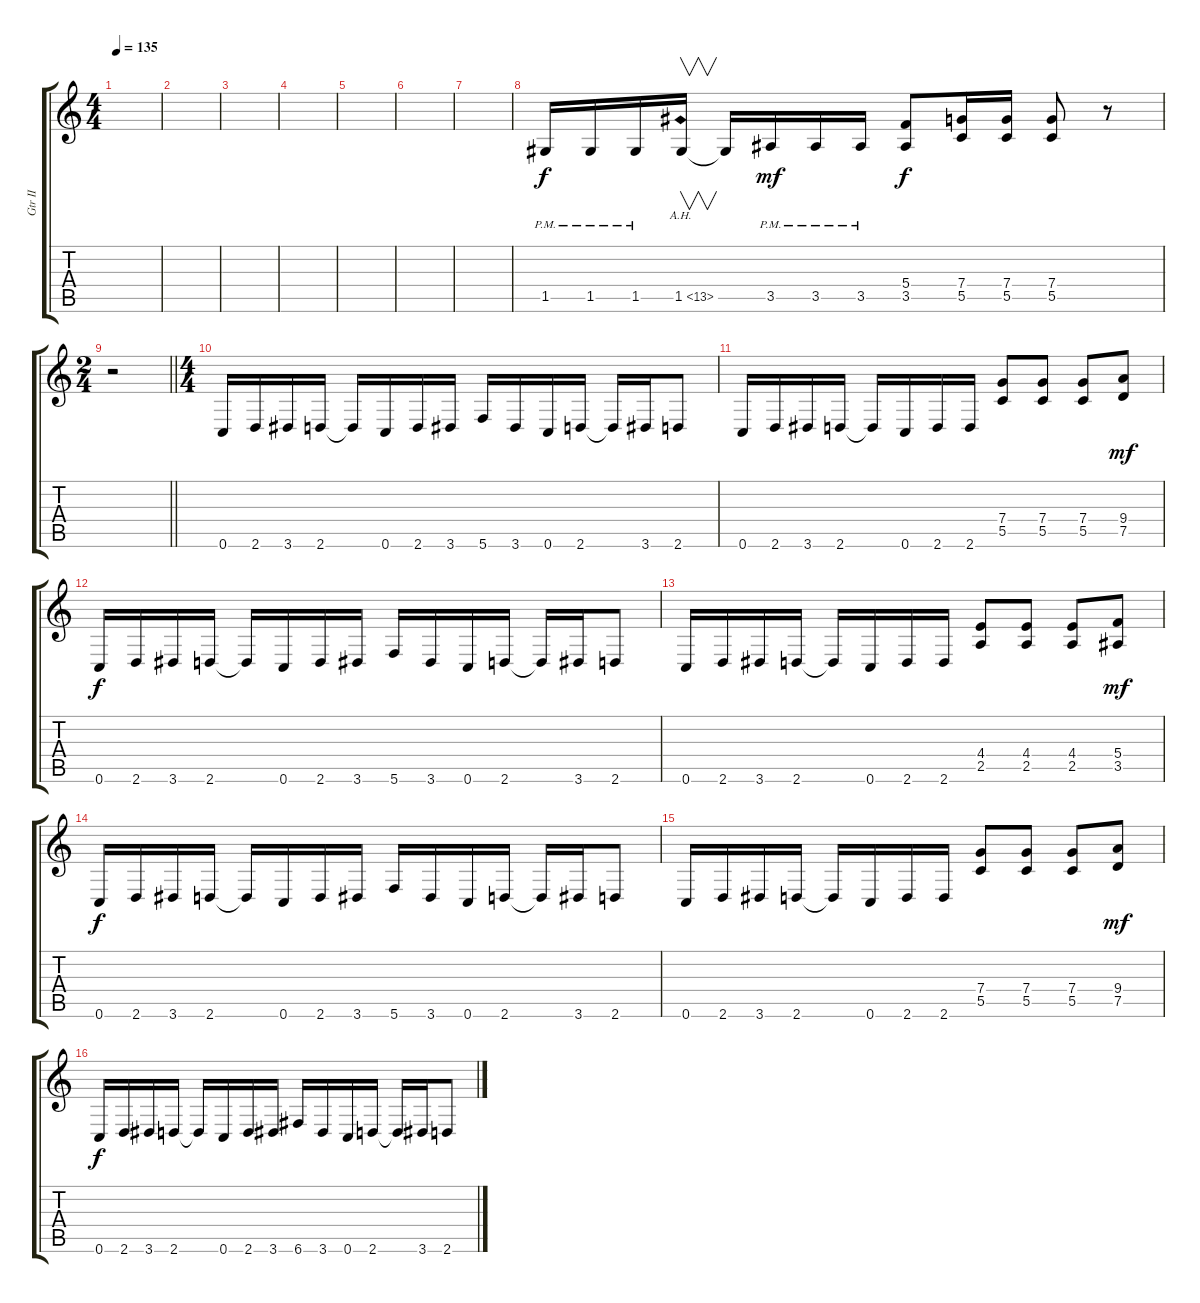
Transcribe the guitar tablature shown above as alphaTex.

\track ("Gtr II" "Gtr II") {instrument overdrivenguitar}
\staff {score tabs}
\tuning (D4 A3 F3 C3 G2 C2) {hide}
\ts (4 4)
\tempo 135
\clef g2
\ks c
|
|
|
|
|
|
|
1.5{pm}.16 1.5{pm}.16 1.5{pm}.16 1.5{ah 12}.16{v} 1.5{t}.16 3.5{pm}.16{dy mf} 3.5{pm}.16 3.5{pm}.16 (5.4 3.5).8{dy f} (7.4 5.5).16 (7.4 5.5).16 (7.4 5.5).8 r.8 |
\ts (2 4)
\barLineRight lightlight
r.2 |
\ts (4 4)
0.6.16 2.6.16 3.6.16 2.6.16 2.6{t}.16 0.6.16 2.6.16 3.6.16 5.6.16 3.6.16 0.6.16 2.6.16 2.6{t}.16 3.6.16 2.6.8 |
0.6.16 2.6.16 3.6.16 2.6.16 2.6{t}.16 0.6.16 2.6.16 2.6.16 (7.4 5.5).8 (7.4 5.5).8 (7.4 5.5).8 (9.4 7.5).8{dy mf} |
0.6.16{dy f} 2.6.16 3.6.16 2.6.16 2.6{t}.16 0.6.16 2.6.16 3.6.16 5.6.16 3.6.16 0.6.16 2.6.16 2.6{t}.16 3.6.16 2.6.8 |
0.6.16 2.6.16 3.6.16 2.6.16 2.6{t}.16 0.6.16 2.6.16 2.6.16 (4.4 2.5).8 (4.4 2.5).8 (4.4 2.5).8 (5.4 3.5).8{dy mf} |
0.6.16{dy f} 2.6.16 3.6.16 2.6.16 2.6{t}.16 0.6.16 2.6.16 3.6.16 5.6.16 3.6.16 0.6.16 2.6.16 2.6{t}.16 3.6.16 2.6.8 |
0.6.16 2.6.16 3.6.16 2.6.16 2.6{t}.16 0.6.16 2.6.16 2.6.16 (7.4 5.5).8 (7.4 5.5).8 (7.4 5.5).8 (9.4 7.5).8{dy mf} |
0.6.16{dy f} 2.6.16 3.6.16 2.6.16 2.6{t}.16 0.6.16 2.6.16 3.6.16 6.6.16 3.6.16 0.6.16 2.6.16 2.6{t}.16 3.6.16 2.6.8
